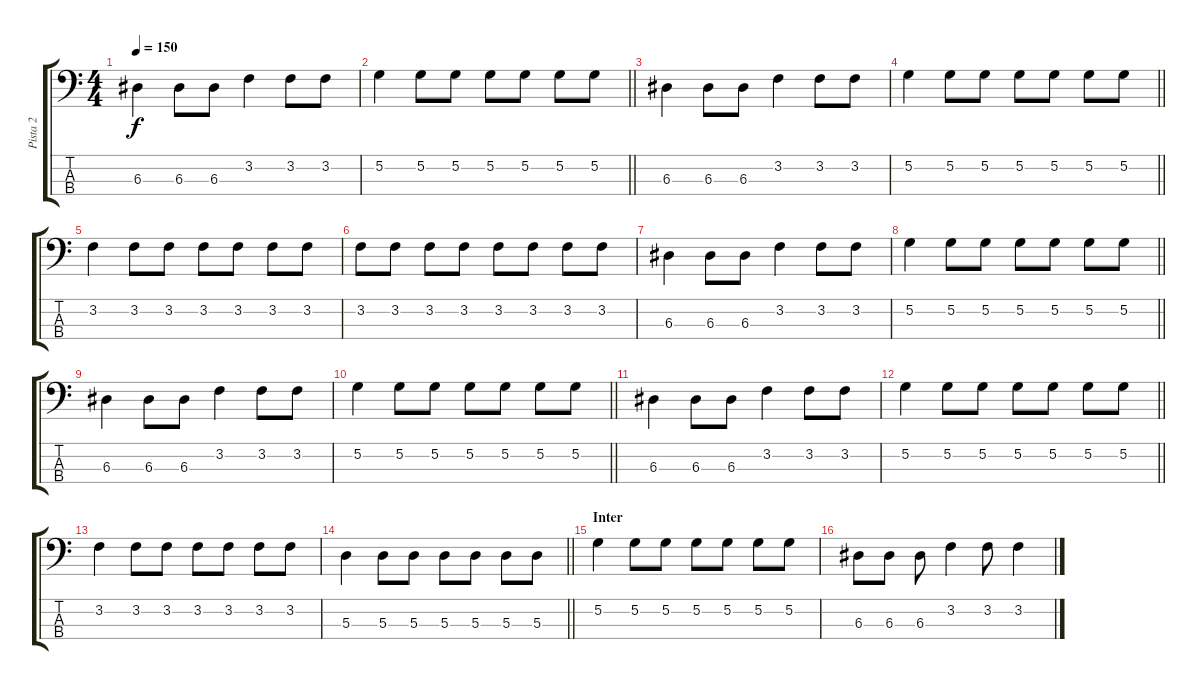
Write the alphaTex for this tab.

\track ("Pista 2" "Pista 2") {instrument electricbasspick}
\staff {score tabs}
\tuning (G2 D2 A1 E1) {hide}
\ts (4 4)
\tempo 150
\clef f4
\ks c
6.3.4{dy f} 6.3.8 6.3.8 3.2.4 3.2.8 3.2.8 |
\barLineRight lightlight
5.2.4 5.2.8 5.2.8 5.2.8 5.2.8 5.2.8 5.2.8 |
6.3.4 6.3.8 6.3.8 3.2.4 3.2.8 3.2.8 |
\barLineRight lightlight
5.2.4 5.2.8 5.2.8 5.2.8 5.2.8 5.2.8 5.2.8 |
3.2.4 3.2.8 3.2.8 3.2.8 3.2.8 3.2.8 3.2.8 |
3.2.8 3.2.8 3.2.8 3.2.8 3.2.8 3.2.8 3.2.8 3.2.8 |
6.3.4 6.3.8 6.3.8 3.2.4 3.2.8 3.2.8 |
\barLineRight lightlight
5.2.4 5.2.8 5.2.8 5.2.8 5.2.8 5.2.8 5.2.8 |
6.3.4 6.3.8 6.3.8 3.2.4 3.2.8 3.2.8 |
\barLineRight lightlight
5.2.4 5.2.8 5.2.8 5.2.8 5.2.8 5.2.8 5.2.8 |
6.3.4 6.3.8 6.3.8 3.2.4 3.2.8 3.2.8 |
\barLineRight lightlight
5.2.4 5.2.8 5.2.8 5.2.8 5.2.8 5.2.8 5.2.8 |
3.2.4 3.2.8 3.2.8 3.2.8 3.2.8 3.2.8 3.2.8 |
\barLineRight lightlight
5.3.4 5.3.8 5.3.8 5.3.8 5.3.8 5.3.8 5.3.8 |
\section ("" "Inter")
5.2.4 5.2.8 5.2.8 5.2.8 5.2.8 5.2.8 5.2.8 |
6.3.8 6.3.8 6.3.8 3.2.4 3.2.8 3.2.4
